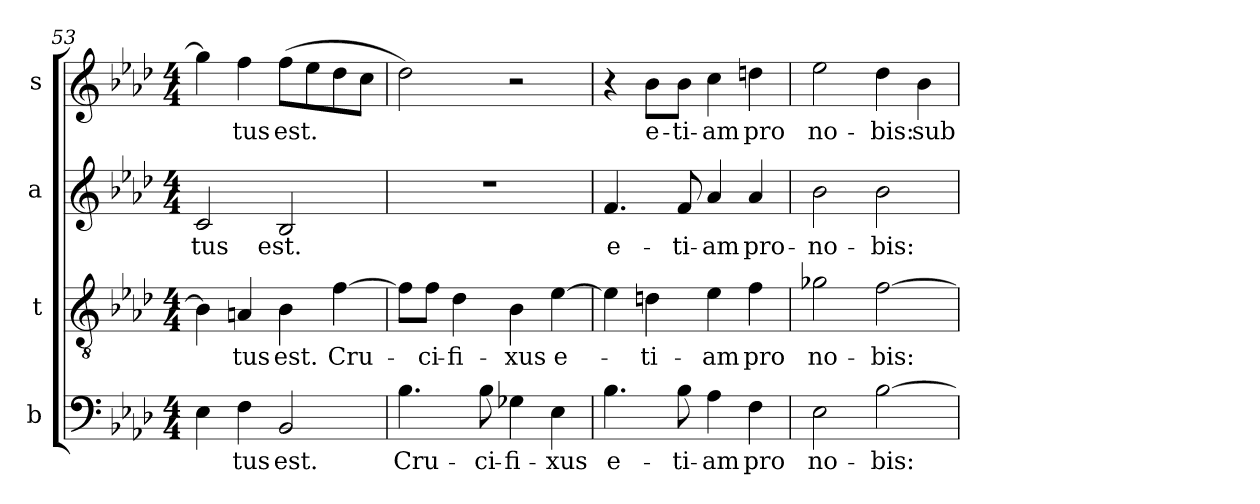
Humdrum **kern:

**kern	**text	**kern	**text	**kern	**text	**kern	**text
*part4	*part4	*part3	*part3	*part2	*part2	*part1	*part1
*staff4	*staff4	*staff3	*staff3	*staff2	*staff2	*staff1	*staff1
*I"b	*	*I"t	*	*I"a	*	*I"s	*
*clefF4	*	*clefGv2	*	*clefG2	*	*clefG2	*
*	*	*ITrd7c12	*	*	*	*	*
*k[b-e-a-d-]	*	*k[b-e-a-d-]	*	*k[b-e-a-d-]	*	*k[b-e-a-d-]	*
*f:	*	*f:	*	*f:	*	*f:	*
*M4/4	*	*M4/4	*	*M4/4	*	*M4/4	*
=53	=53	=53	=53	=53	=53	=53	=53
!	!	!	!	!	!LO:LY:b:color=#000000	!	!
4E-i\	.	4BB-i\]	.	2ci/	-tus	4gg-i\]	.
!	!LO:LY:b:color=#000000	!	!	!	!	!	!
!	!	!	!LO:LY:b:color=#000000	!	!	!	!
!	!	!	!	!	!	!	!LO:LY:b:color=#000000
4Fi\	-tus	4AAni/	-tus	.	.	4ffi\	-tus
!	!LO:LY:b:color=#000000	!	!	!	!	!	!
!	!	!	!LO:LY:b:color=#000000	!	!	!	!
!	!	!	!	!	!LO:LY:b:color=#000000	!	!
!	!	!	!	!	!	!	!LO:LY:b:color=#000000
2BB-i/	est.	4BB-i\	est.	2B-i/	est.	(8ffi\L	est.
.	.	.	.	.	.	8ee-i\	.
!	!	!	!LO:LY:b:color=#000000	!	!	!	!
.	.	[4Fi\	Cru-	.	.	8dd-i\	.
.	.	.	.	.	.	8cci\J	.
=54	=54	=54	=54	=54	=54	=54	=54
!	!LO:LY:b:color=#000000	!	!	!	!	!	!
4.B-i\	Cru-	8Fi\L]	.	1r	.	2dd-i\)	.
!	!	!	!LO:LY:b:color=#000000	!	!	!	!
.	.	8Fi\J	-ci-	.	.	.	.
!	!	!	!LO:LY:b:color=#000000	!	!	!	!
.	.	4D-i\	-fi-	.	.	.	.
!	!LO:LY:b:color=#000000	!	!	!	!	!	!
8B-i\	-ci-	.	.	.	.	.	.
!	!LO:LY:b:color=#000000	!	!	!	!	!	!
!	!	!	!LO:LY:b:color=#000000	!	!	!	!
4G-Xi\	-fi-	4BB-i\	-xus	.	.	2r	.
!	!LO:LY:b:color=#000000	!	!	!	!	!	!
!	!	!	!LO:LY:b:color=#000000	!	!	!	!
4E-i\	-xus	[4E-i\	e-	.	.	.	.
=55	=55	=55	=55	=55	=55	=55	=55
!	!LO:LY:b:color=#000000	!	!	!	!	!	!
!	!	!	!	!	!LO:LY:b:color=#000000	!	!
4.B-i\	e-	4E-i\]	.	4.fi/	e-	4r	.
!	!	!	!LO:LY:b:color=#000000	!	!	!	!
!	!	!	!	!	!	!	!LO:LY:b:color=#000000
.	.	4Dni\	-ti-	.	.	8b-i\L	e-
!	!LO:LY:b:color=#000000	!	!	!	!	!	!
!	!	!	!	!	!LO:LY:b:color=#000000	!	!
!	!	!	!	!	!	!	!LO:LY:b:color=#000000
8B-i\	-ti-	.	.	8fi/	-ti-	8b-i\J	-ti-
!	!LO:LY:b:color=#000000	!	!	!	!	!	!
!	!	!	!LO:LY:b:color=#000000	!	!	!	!
!	!	!	!	!	!LO:LY:b:color=#000000	!	!
!	!	!	!	!	!	!	!LO:LY:b:color=#000000
4A-i\	-am	4E-i\	-am	4a-i/	-am	4cci\	-am
!	!LO:LY:b:color=#000000	!	!	!	!	!	!
!	!	!	!LO:LY:b:color=#000000	!	!	!	!
!	!	!	!	!	!LO:LY:b:color=#000000	!	!
!	!	!	!	!	!	!	!LO:LY:b:color=#000000
4Fi\	pro	4Fi\	pro	4a-i/	pro-	4ddni\	pro
=56	=56	=56	=56	=56	=56	=56	=56
!	!LO:LY:b:color=#000000	!	!	!	!	!	!
!	!	!	!LO:LY:b:color=#000000	!	!	!	!
!	!	!	!	!	!LO:LY:b:color=#000000	!	!
!	!	!	!	!	!	!	!LO:LY:b:color=#000000
2E-i\	no-	2G-Xi\	no-	2b-i\	-no-	2ee-i\	no-
!	!LO:LY:b:color=#000000	!	!	!	!	!	!
!	!	!	!LO:LY:b:color=#000000	!	!	!	!
!	!	!	!	!	!LO:LY:b:color=#000000	!	!
!	!	!	!	!	!	!	!LO:LY:b:color=#000000
[2B-i\	-bis:	[2Fi\	-bis:	2b-i\	-bis:	4dd-i\	-bis:
!	!	!	!	!	!	!	!LO:LY:b:color=#000000
.	.	.	.	.	.	4b-i\	sub
=	=	=	=	=	=	=	=
*-	*-	*-	*-	*-	*-	*-	*-
